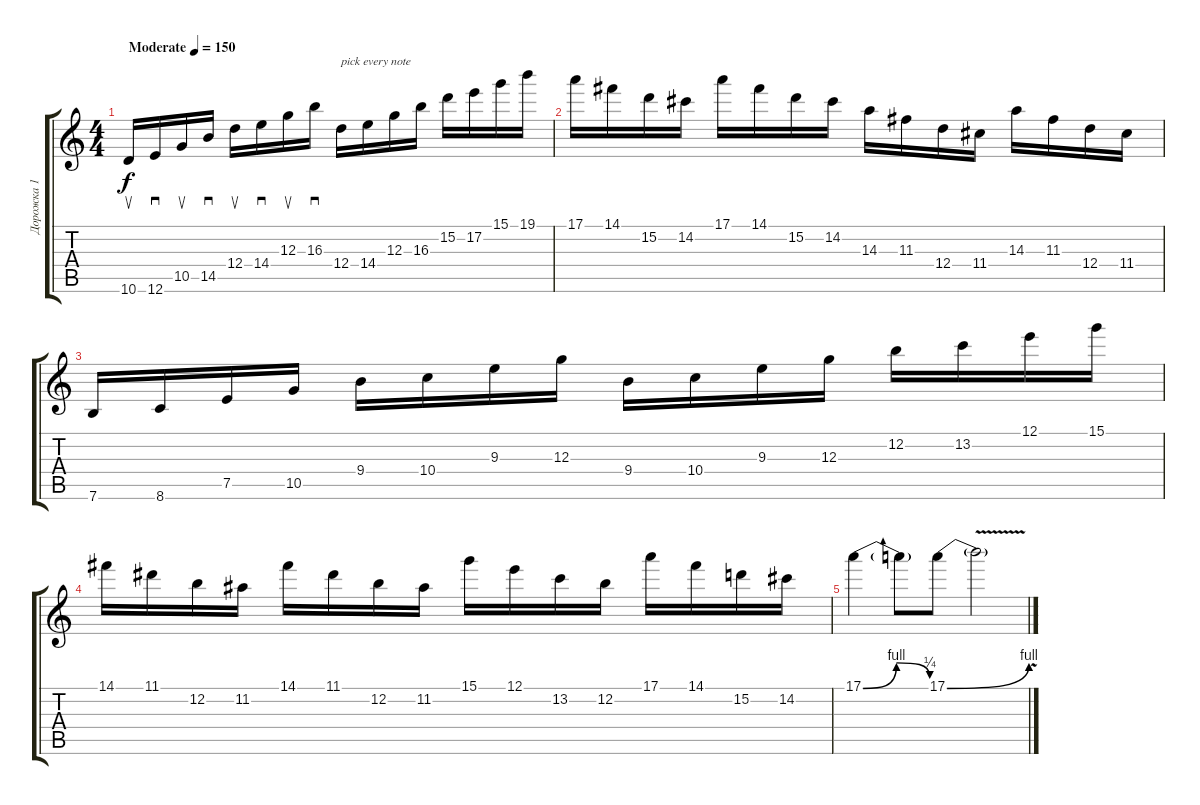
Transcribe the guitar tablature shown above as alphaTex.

\track ("Дорожка 1" "Дорожка 1") {instrument overdrivenguitar}
\staff {score tabs}
\tuning (E4 B3 G3 D3 A2 E2) {hide}
\ts (4 4)
\tempo (150 "Moderate")
\clef g2
\ks c
10.6.16{su dy f instrument overdrivenguitar} 12.6.16{sd} 10.5.16{su} 14.5.16{sd} 12.4.16{su} 14.4.16{sd} 12.3.16{su} 16.3.16{sd} 12.4.16{txt "pick every note"} 14.4.16 12.3.16 16.3.16 15.2.16 17.2.16 15.1.16 19.1.16 |
17.1.16 14.1.16 15.2.16 14.2.16 17.1.16 14.1.16 15.2.16 14.2.16 14.3.16 11.3.16 12.4.16 11.4.16 14.3.16 11.3.16 12.4.16 11.4.16 |
7.6.16 8.6.16 7.5.16 10.5.16 9.4.16 10.4.16 9.3.16 12.3.16 9.4.16 10.4.16 9.3.16 12.3.16 12.2.16 13.2.16 12.1.16 15.1.16 |
14.1.16 11.1.16 12.2.16 11.2.16 14.1.16 11.1.16 12.2.16 11.2.16 15.1.16 12.1.16 13.2.16 12.2.16 17.1.16 14.1.16 15.2.16 14.2.16 |
17.1{be (bendrelease 0 0 15 4 45 4 60 1)}.4 17.1{t}.8 17.1{be (bend 0 0 60 4)}.8 17.1{v t}.2
